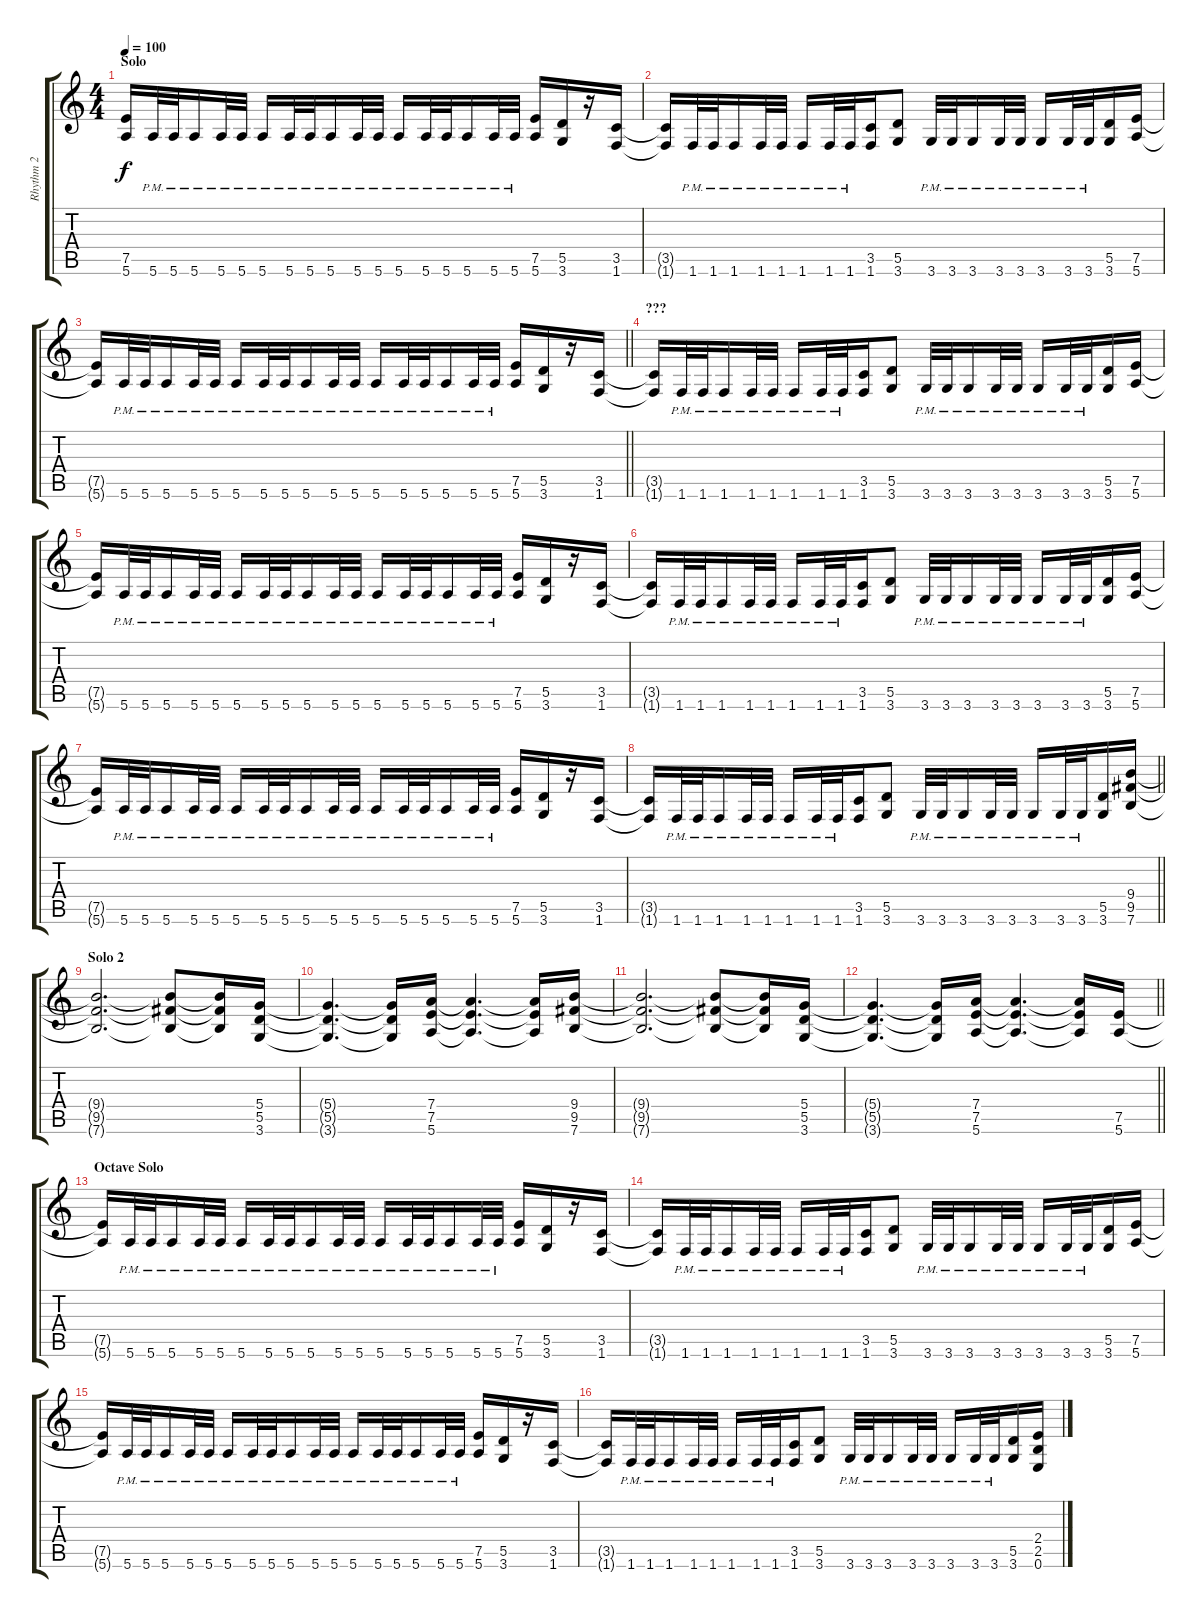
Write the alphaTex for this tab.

\track ("Rhythm 2" "Rhythm 2") {instrument distortionguitar}
\staff {score tabs}
\tuning (E4 B3 G3 D3 A2 E2) {hide}
\ts (4 4)
\section ("" "Solo")
\tempo 100
\clef g2
\ks c
(7.5{t} 5.6{t}).16{dy f} 5.6{pm}.32 5.6{pm}.32 5.6{pm}.16 5.6{pm}.32 5.6{pm}.32 5.6{pm}.16 5.6{pm}.32 5.6{pm}.32 5.6{pm}.16 5.6{pm}.32 5.6{pm}.32 5.6{pm}.16 5.6{pm}.32 5.6{pm}.32 5.6{pm}.16 5.6{pm}.32 5.6{pm}.32 (7.5 5.6).16 (5.5 3.6).16 r.16 (3.5 1.6).16 |
(3.5{t} 1.6{t}).16 1.6{pm}.32 1.6{pm}.32 1.6{pm}.16 1.6{pm}.32 1.6{pm}.32 1.6{pm}.16 1.6{pm}.32 1.6{pm}.32 (3.5 1.6).16 (5.5 3.6).8 3.6{pm}.32 3.6{pm}.32 3.6{pm}.16 3.6{pm}.32 3.6{pm}.32 3.6{pm}.16 3.6{pm}.32 3.6{pm}.32 (5.5 3.6).16 (7.5 5.6).16 |
\barLineRight lightlight
(7.5{t} 5.6{t}).16 5.6{pm}.32 5.6{pm}.32 5.6{pm}.16 5.6{pm}.32 5.6{pm}.32 5.6{pm}.16 5.6{pm}.32 5.6{pm}.32 5.6{pm}.16 5.6{pm}.32 5.6{pm}.32 5.6{pm}.16 5.6{pm}.32 5.6{pm}.32 5.6{pm}.16 5.6{pm}.32 5.6{pm}.32 (7.5 5.6).16 (5.5 3.6).16 r.16 (3.5 1.6).16 |
\section ("" "???")
(3.5{t} 1.6{t}).16 1.6{pm}.32 1.6{pm}.32 1.6{pm}.16 1.6{pm}.32 1.6{pm}.32 1.6{pm}.16 1.6{pm}.32 1.6{pm}.32 (3.5 1.6).16 (5.5 3.6).8 3.6{pm}.32 3.6{pm}.32 3.6{pm}.16 3.6{pm}.32 3.6{pm}.32 3.6{pm}.16 3.6{pm}.32 3.6{pm}.32 (5.5 3.6).16 (7.5 5.6).16 |
(7.5{t} 5.6{t}).16 5.6{pm}.32 5.6{pm}.32 5.6{pm}.16 5.6{pm}.32 5.6{pm}.32 5.6{pm}.16 5.6{pm}.32 5.6{pm}.32 5.6{pm}.16 5.6{pm}.32 5.6{pm}.32 5.6{pm}.16 5.6{pm}.32 5.6{pm}.32 5.6{pm}.16 5.6{pm}.32 5.6{pm}.32 (7.5 5.6).16 (5.5 3.6).16 r.16 (3.5 1.6).16 |
(3.5{t} 1.6{t}).16 1.6{pm}.32 1.6{pm}.32 1.6{pm}.16 1.6{pm}.32 1.6{pm}.32 1.6{pm}.16 1.6{pm}.32 1.6{pm}.32 (3.5 1.6).16 (5.5 3.6).8 3.6{pm}.32 3.6{pm}.32 3.6{pm}.16 3.6{pm}.32 3.6{pm}.32 3.6{pm}.16 3.6{pm}.32 3.6{pm}.32 (5.5 3.6).16 (7.5 5.6).16 |
(7.5{t} 5.6{t}).16 5.6{pm}.32 5.6{pm}.32 5.6{pm}.16 5.6{pm}.32 5.6{pm}.32 5.6{pm}.16 5.6{pm}.32 5.6{pm}.32 5.6{pm}.16 5.6{pm}.32 5.6{pm}.32 5.6{pm}.16 5.6{pm}.32 5.6{pm}.32 5.6{pm}.16 5.6{pm}.32 5.6{pm}.32 (7.5 5.6).16 (5.5 3.6).16 r.16 (3.5 1.6).16 |
\barLineRight lightlight
(3.5{t} 1.6{t}).16 1.6{pm}.32 1.6{pm}.32 1.6{pm}.16 1.6{pm}.32 1.6{pm}.32 1.6{pm}.16 1.6{pm}.32 1.6{pm}.32 (3.5 1.6).16 (5.5 3.6).8 3.6{pm}.32 3.6{pm}.32 3.6{pm}.16 3.6{pm}.32 3.6{pm}.32 3.6{pm}.16 3.6{pm}.32 3.6{pm}.32 (5.5 3.6).16 (9.4 9.5 7.6).16 |
\section ("" "Solo 2")
(9.4{t} 9.5{t} 7.6{t}).2{d} (9.4{t} 9.5{t} 7.6{t}).8 (9.4{t} 9.5{t} 7.6{t}).16 (5.4 5.5 3.6).16 |
(5.4{t} 5.5{t} 3.6{t}).4{d} (5.4{t} 5.5{t} 3.6{t}).16 (7.4 7.5 5.6).16 (7.4{t} 7.5{t} 5.6{t}).4{d} (7.4{t} 7.5{t} 5.6{t}).16 (9.4 9.5 7.6).16 |
(9.4{t} 9.5{t} 7.6{t}).2{d} (9.4{t} 9.5{t} 7.6{t}).8 (9.4{t} 9.5{t} 7.6{t}).16 (5.4 5.5 3.6).16 |
\barLineRight lightlight
(5.4{t} 5.5{t} 3.6{t}).4{d} (5.4{t} 5.5{t} 3.6{t}).16 (7.4 7.5 5.6).16 (7.4{t} 7.5{t} 5.6{t}).4{d} (7.4{t} 7.5{t} 5.6{t}).16 (7.5 5.6).16 |
\section ("" "Octave Solo")
(7.5{t} 5.6{t}).16 5.6{pm}.32 5.6{pm}.32 5.6{pm}.16 5.6{pm}.32 5.6{pm}.32 5.6{pm}.16 5.6{pm}.32 5.6{pm}.32 5.6{pm}.16 5.6{pm}.32 5.6{pm}.32 5.6{pm}.16 5.6{pm}.32 5.6{pm}.32 5.6{pm}.16 5.6{pm}.32 5.6{pm}.32 (7.5 5.6).16 (5.5 3.6).16 r.16 (3.5 1.6).16 |
(3.5{t} 1.6{t}).16 1.6{pm}.32 1.6{pm}.32 1.6{pm}.16 1.6{pm}.32 1.6{pm}.32 1.6{pm}.16 1.6{pm}.32 1.6{pm}.32 (3.5 1.6).16 (5.5 3.6).8 3.6{pm}.32 3.6{pm}.32 3.6{pm}.16 3.6{pm}.32 3.6{pm}.32 3.6{pm}.16 3.6{pm}.32 3.6{pm}.32 (5.5 3.6).16 (7.5 5.6).16 |
(7.5{t} 5.6{t}).16 5.6{pm}.32 5.6{pm}.32 5.6{pm}.16 5.6{pm}.32 5.6{pm}.32 5.6{pm}.16 5.6{pm}.32 5.6{pm}.32 5.6{pm}.16 5.6{pm}.32 5.6{pm}.32 5.6{pm}.16 5.6{pm}.32 5.6{pm}.32 5.6{pm}.16 5.6{pm}.32 5.6{pm}.32 (7.5 5.6).16 (5.5 3.6).16 r.16 (3.5 1.6).16 |
(3.5{t} 1.6{t}).16 1.6{pm}.32 1.6{pm}.32 1.6{pm}.16 1.6{pm}.32 1.6{pm}.32 1.6{pm}.16 1.6{pm}.32 1.6{pm}.32 (3.5 1.6).16 (5.5 3.6).8 3.6{pm}.32 3.6{pm}.32 3.6{pm}.16 3.6{pm}.32 3.6{pm}.32 3.6{pm}.16 3.6{pm}.32 3.6{pm}.32 (5.5 3.6).16 (2.4 2.5 0.6).16
